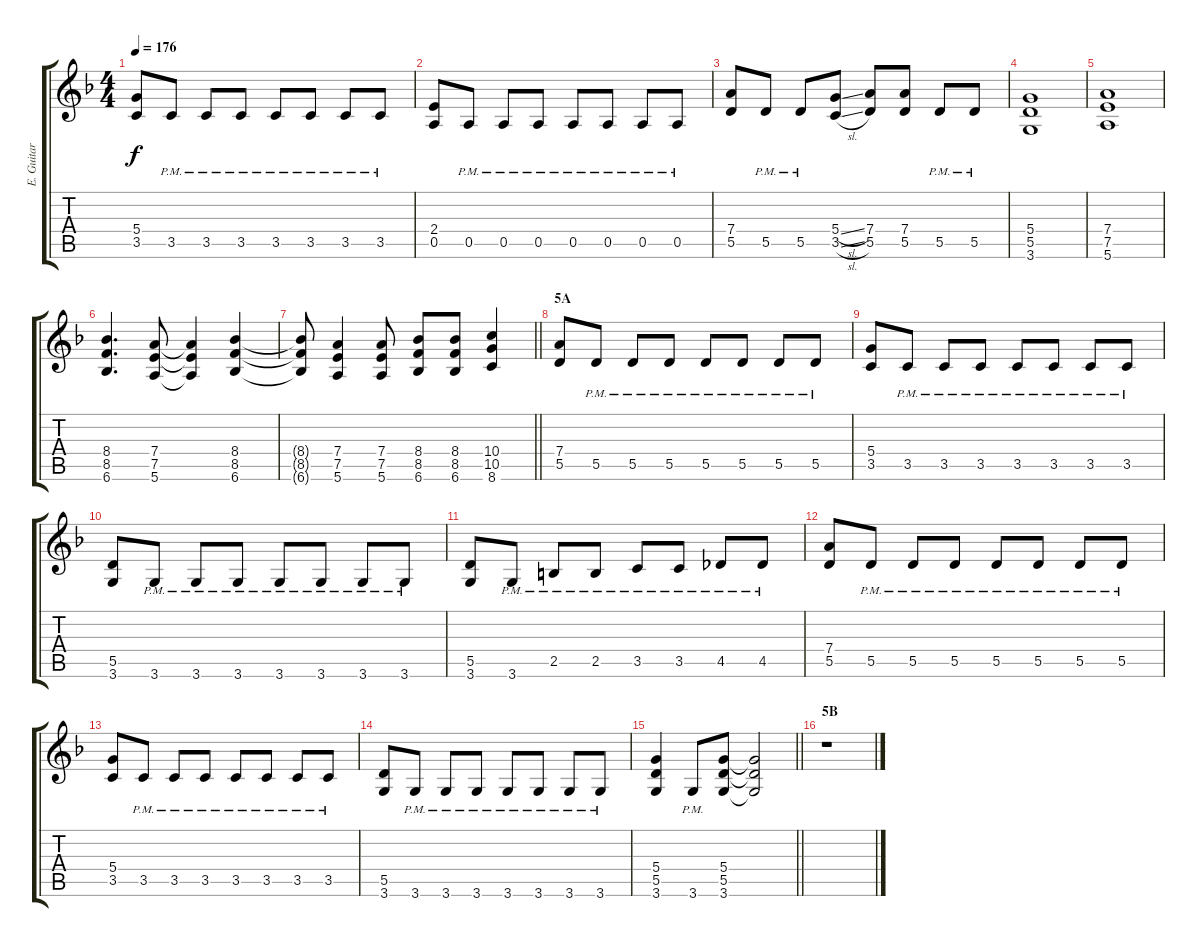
\track ("E. Guitar II" "E. Guitar ") {instrument overdrivenguitar}
\staff {score tabs}
\tuning (E4 B3 G3 D3 A2 E2) {hide}
\ts (4 4)
\tempo 176
\clef g2
\ks f
(5.4 3.5).8{dy f} 3.5{pm}.8 3.5{pm}.8 3.5{pm}.8 3.5{pm}.8 3.5{pm}.8 3.5{pm}.8 3.5{pm}.8 |
(2.4 0.5).8 0.5{pm}.8 0.5{pm}.8 0.5{pm}.8 0.5{pm}.8 0.5{pm}.8 0.5{pm}.8 0.5{pm}.8 |
(7.4 5.5).8 5.5{pm}.8 5.5{pm}.8 (5.4{sl} 3.5{sl}).8 (7.4 5.5).8 (7.4 5.5).8 5.5{pm}.8 5.5{pm}.8 |
(5.4 5.5 3.6).1 |
(7.4 7.5 5.6).1 |
(8.4 8.5 6.6).4{d} (7.4 7.5 5.6).8 (7.4{t} 7.5{t} 5.6{t}).4 (8.4 8.5 6.6).4 |
\barLineRight lightlight
(8.4{t} 8.5{t} 6.6{t}).8 (7.4 7.5 5.6).4 (7.4 7.5 5.6).8 (8.4 8.5 6.6).8 (8.4 8.5 6.6).8 (10.4 10.5 8.6).4 |
\section ("" "5A")
(7.4 5.5).8 5.5{pm}.8 5.5{pm}.8 5.5{pm}.8 5.5{pm}.8 5.5{pm}.8 5.5{pm}.8 5.5{pm}.8 |
(5.4 3.5).8 3.5{pm}.8 3.5{pm}.8 3.5{pm}.8 3.5{pm}.8 3.5{pm}.8 3.5{pm}.8 3.5{pm}.8 |
(5.5 3.6).8 3.6{pm}.8 3.6{pm}.8 3.6{pm}.8 3.6{pm}.8 3.6{pm}.8 3.6{pm}.8 3.6{pm}.8 |
(5.5 3.6).8 3.6{pm}.8 2.5{pm}.8 2.5{pm}.8 3.5{pm}.8 3.5{pm}.8 4.5{pm}.8 4.5{pm}.8 |
(7.4 5.5).8 5.5{pm}.8 5.5{pm}.8 5.5{pm}.8 5.5{pm}.8 5.5{pm}.8 5.5{pm}.8 5.5{pm}.8 |
(5.4 3.5).8 3.5{pm}.8 3.5{pm}.8 3.5{pm}.8 3.5{pm}.8 3.5{pm}.8 3.5{pm}.8 3.5{pm}.8 |
(5.5 3.6).8 3.6{pm}.8 3.6{pm}.8 3.6{pm}.8 3.6{pm}.8 3.6{pm}.8 3.6{pm}.8 3.6{pm}.8 |
\barLineRight lightlight
(5.4 5.5 3.6).4 3.6{pm}.8 (5.4 5.5 3.6).8 (5.4{t} 5.5{t} 3.6{t}).2 |
\section ("" "5B")
r.1
